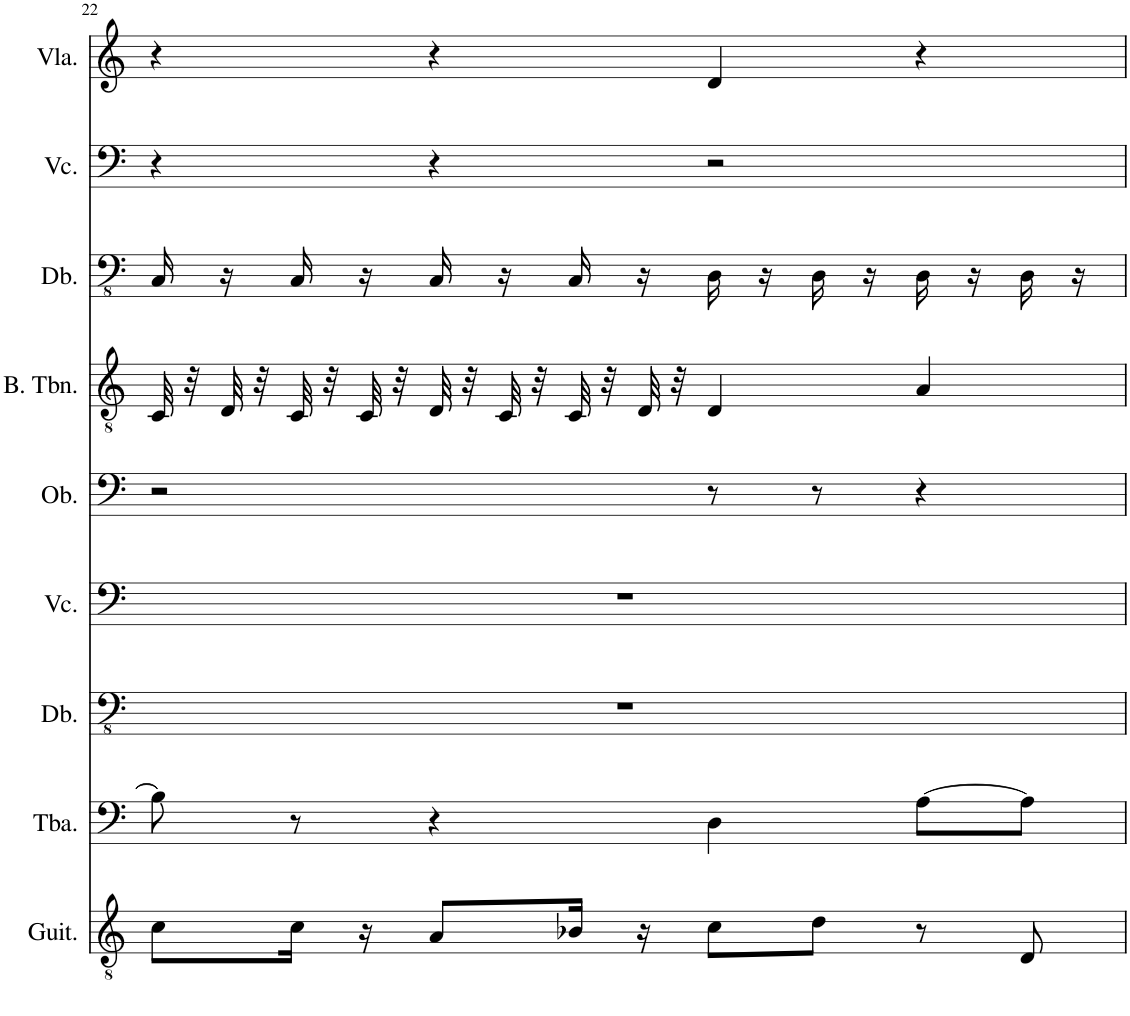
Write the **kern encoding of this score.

**kern	**kern	**kern	**kern	**kern	**kern	**kern	**kern	**kern
*part9	*part8	*part7	*part6	*part5	*part4	*part3	*part2	*part1
*staff9	*staff8	*staff7	*staff6	*staff5	*staff4	*staff3	*staff2	*staff1
*I"Classical Guitar	*I"Tuba	*I"Double Bass	*I"Violoncello	*I"Oboe	*I"Bass Trombone	*I"Double Bass	*I"Violoncello	*I"Viola
*I'Guit.	*I'Tba.	*I'Db.	*I'Vc.	*I'Ob.	*I'B. Tbn.	*I'Db.	*I'Vc.	*I'Vla.
!!LO:PB:g=z
*clefGv2	*clefF4	*clefFv4	*clefF4	*clefF4	*clefGv2	*clefFv4	*clefF4	*clefG2
*	*	*Trd7c12	*	*	*	*Trd7c12	*	*
*k[]	*k[]	*k[]	*k[]	*k[]	*k[]	*k[]	*k[]	*k[]
*M4/4	*M4/4	*M4/4	*M4/4	*M4/4	*M4/4	*M4/4	*M4/4	*M4/4
=22	=22	=22	=22	=22	=22	=22	=22	=22
8c\L	8B-\]	1r	1r	2r	32C/	16CC/	4r	4r
.	.	.	.	.	32r	.	.	.
.	.	.	.	.	32D/	16r	.	.
.	.	.	.	.	32r	.	.	.
16c\Jk	8r	.	.	.	32C/	16CC/	.	.
.	.	.	.	.	32r	.	.	.
16r	.	.	.	.	32C/	16r	.	.
.	.	.	.	.	32r	.	.	.
8A/L	4r	.	.	.	32D/	16CC/	4r	4r
.	.	.	.	.	32r	.	.	.
.	.	.	.	.	32C/	16r	.	.
.	.	.	.	.	32r	.	.	.
16B-X/Jk	.	.	.	.	32C/	16CC/	.	.
.	.	.	.	.	32r	.	.	.
16r	.	.	.	.	32D/	16r	.	.
.	.	.	.	.	32r	.	.	.
8c\L	4D\	.	.	8r	4D/	16DD\	2r	4d/
.	.	.	.	.	.	16r	.	.
8d\J	.	.	.	8r	.	16DD\	.	.
.	.	.	.	.	.	16r	.	.
8r	[8A\L	.	.	4r	4A/	16DD\	.	4r
.	.	.	.	.	.	16r	.	.
8D/	8A\J]	.	.	.	.	16DD\	.	.
.	.	.	.	.	.	16r	.	.
=	=	=	=	=	=	=	=	=
*-	*-	*-	*-	*-	*-	*-	*-	*-
